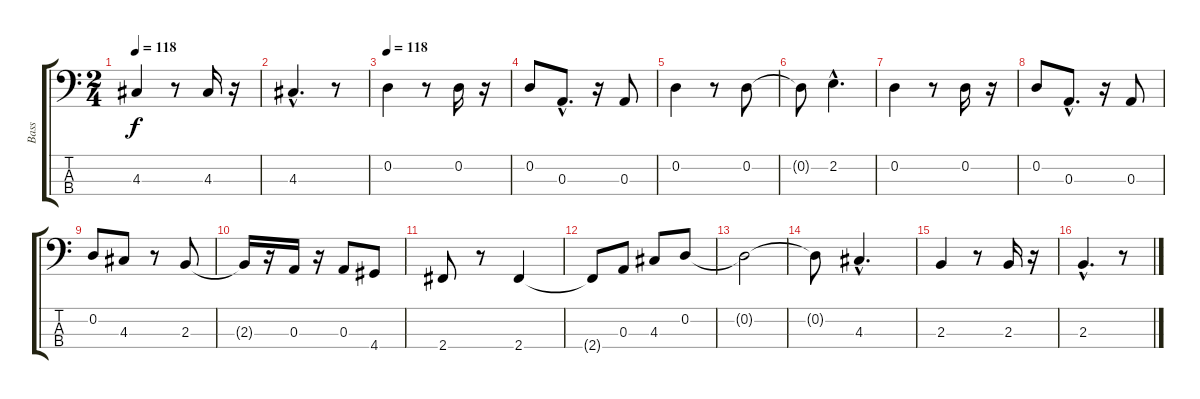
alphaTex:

\track ("Bass" "Bass") {instrument electricbassfinger}
\staff {score tabs}
\tuning (G2 D2 A1 E1) {hide}
\ts (2 4)
\tempo 118
\clef f4
\ks c
4.3.4{dy f} r.8 4.3.16 r.16 |
4.3{hac}.4{d} r.8 |
\tempo 118
0.2.4 r.8 0.2.16 r.16 |
0.2.8 0.3{hac}.8{d} r.16 0.3.8 |
0.2.4 r.8 0.2.8 |
0.2{t}.8 2.2{hac}.4{d} |
0.2.4 r.8 0.2.16 r.16 |
0.2.8 0.3{hac}.8{d} r.16 0.3.8 |
0.2.8 4.3.8 r.8 2.3.8 |
2.3{t}.16 r.16 0.3.16 r.16 0.3.8 4.4.8 |
2.4.8 r.8 2.4.4 |
2.4{t}.8 0.3.8 4.3.8 0.2.8 |
0.2{t}.2 |
0.2{t}.8 4.3{hac}.4{d} |
2.3.4 r.8 2.3.16 r.16 |
2.3{hac}.4{d} r.8
